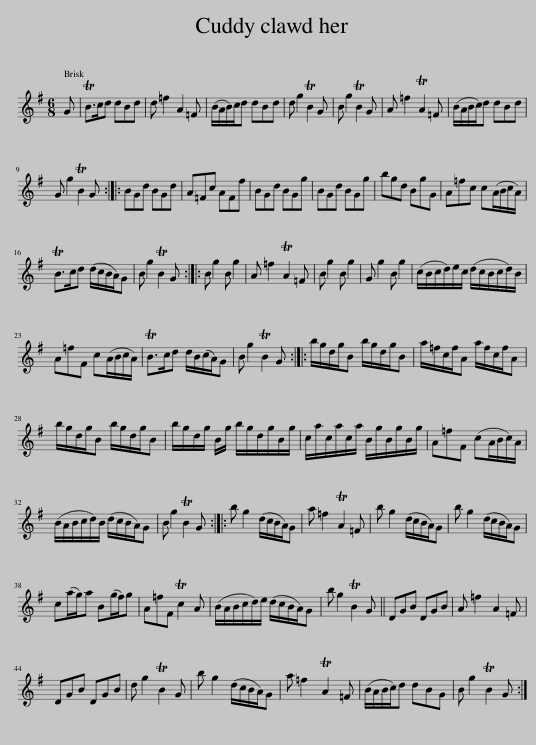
X:1
L:1/8
M:6/8
I:linebreak $
K:G
V:1 treble
V:1
 G | TB>cd dBd | d =f2 A2 =F | (B/A/B/)c/d dBd | d g2 TB2 G | %5
 B g2 TB2 G | A =f2 TA2 =F | (B/A/B/c/)d dBd |$ G g2 TB2 G :: BGd BGd | %10
 A=Fc AFf | BGd BGg | BGd BGg | bgd BgG | A=fc c(A/B/c/A/) |$ %15
 TB>cd (d/c/B/A/)G | B g2 TB2 G :: B g2 B g2 | A =f2 TA2 =F | B g2 B g2 | %20
 G g2 B g2 | (c/B/c/d/)e/c/ (d/c/B/c/d/)B/ |$ A=fF c(A/B/c/A/) | TB>cd d/B/(c/A/)G | B g2 TB2 G :: %25
 b/g/d/g/B b/g/d/g/B | a/=f/c/f/A a/f/c/f/A |$ b/g/d/g/B b/g/d/g/B | b/g/d/g/ B/g/ b/g/d/g/B/g/ | c/a/c/a/c/a/ B/g/B/g/B/g/ | %30
 A=fF (cA/B/c/)A/ |$ (B/A/B/c/d/)B/ (d/c/B/A/)G | B g2 TB2 G :: b g2 (d/c/B/A/)G | a =f2 TA2 =F | %35
 b g2 (d/c/B/A/)G | b g2 (d/c/B/A/)G |$ c(a/g/)a B(g/f/)g | A=fF Tc2 A | (B/A/B/c/d/)e/ (d/c/B/A/)G | %40
 b g2 TB2 G || DGB DGB | A =f2 A2 =F |$ DGB DGB | d g2 TB2 G | %45
 b g2 (d/c/B/A/)G | a =f2 TA2 =F | (B/A/B/c/)d dBG | B g2 TB2 G :| %49
